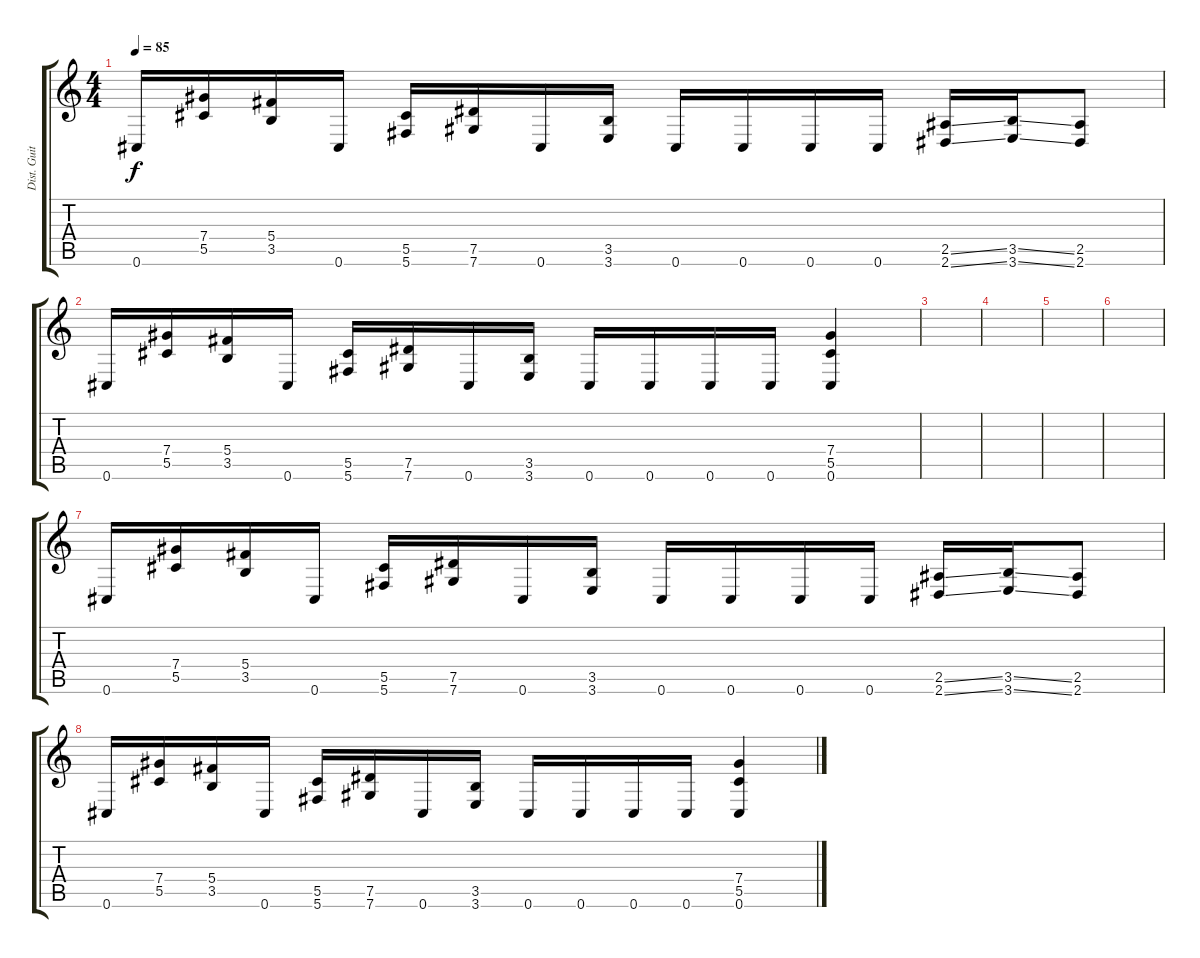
\track ("Dist. Guitar" "Dist. Guit") {instrument distortionguitar}
\staff {score tabs}
\tuning (Eb4 Bb3 Gb3 Db3 Ab2 Db2) {hide}
\ts (4 4)
\tempo 85
\clef g2
\ks c
0.6.16{dy f} (7.4 5.5).16 (5.4 3.5).16 0.6.16 (5.5 5.6).16 (7.5 7.6).16 0.6.16 (3.5 3.6).16 0.6.16 0.6.16 0.6.16 0.6.16 (2.5{ss} 2.6{ss}).16 (3.5{ss} 3.6{ss}).16 (2.5 2.6).8 |
0.6.16 (7.4 5.5).16 (5.4 3.5).16 0.6.16 (5.5 5.6).16 (7.5 7.6).16 0.6.16 (3.5 3.6).16 0.6.16 0.6.16 0.6.16 0.6.16 (7.4 5.5 0.6).4 |
|
|
|
|
0.6.16 (7.4 5.5).16 (5.4 3.5).16 0.6.16 (5.5 5.6).16 (7.5 7.6).16 0.6.16 (3.5 3.6).16 0.6.16 0.6.16 0.6.16 0.6.16 (2.5{ss} 2.6{ss}).16 (3.5{ss} 3.6{ss}).16 (2.5 2.6).8 |
0.6.16 (7.4 5.5).16 (5.4 3.5).16 0.6.16 (5.5 5.6).16 (7.5 7.6).16 0.6.16 (3.5 3.6).16 0.6.16 0.6.16 0.6.16 0.6.16 (7.4 5.5 0.6).4
